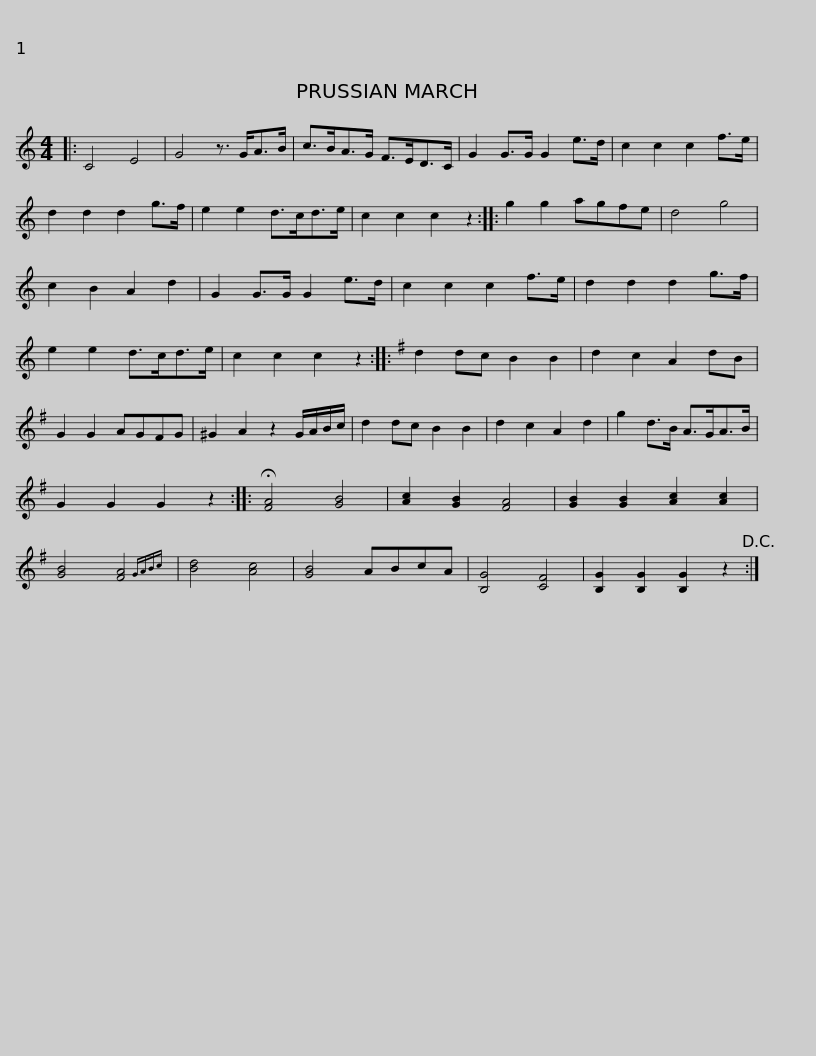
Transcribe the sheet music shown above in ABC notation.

X:1
L:1/8
M:4/4
I:linebreak $
K:C
V:1 treble
V:1
|: C4 E4 | G4 z3/2 G<AB/ | c>BA>G F>ED>C | G2 G>G G2 e>d | c2 c2 c2 f>e | %5
 d2 d2 d2 g>f | e2 e2 d>cd>e |$ c2 c2 c2 z2 :: g2 g2 agfe | d4 g4 | %10
 c2 B2 A2 d2 | G2 G>G G2 e>d | c2 c2 c2 f>e | d2 d2 d2 g>f | e2 e2 d>cd>e |$ %15
 c2 c2 c2 z2 ::[K:G] d2 dc B2 B2 | d2 c2 A2 dB | G2 G2 AGFG | ^G2 A2 z2 G/A/B/c/ | %20
 d2 dc B2 B2 | d2 c2 A2 d2 |$ g2 d>B A>GA>B | G2 G2 G2 z2 :: !fermata![FA]4 [GB]4 | %25
 [Ac]2 [GB]2 [FA]4 | [GB]2 [GB]2 [Ac]2 [Ac]2 | [GB]4 [FA]4{GABc} | [Bd]4 [Ac]4 | [GB]4 ABcA | %30
 [B,G]4 [CF]4 |$ [B,G]2 [B,G]2 [B,G]2 z2!D.C.! :| %32
